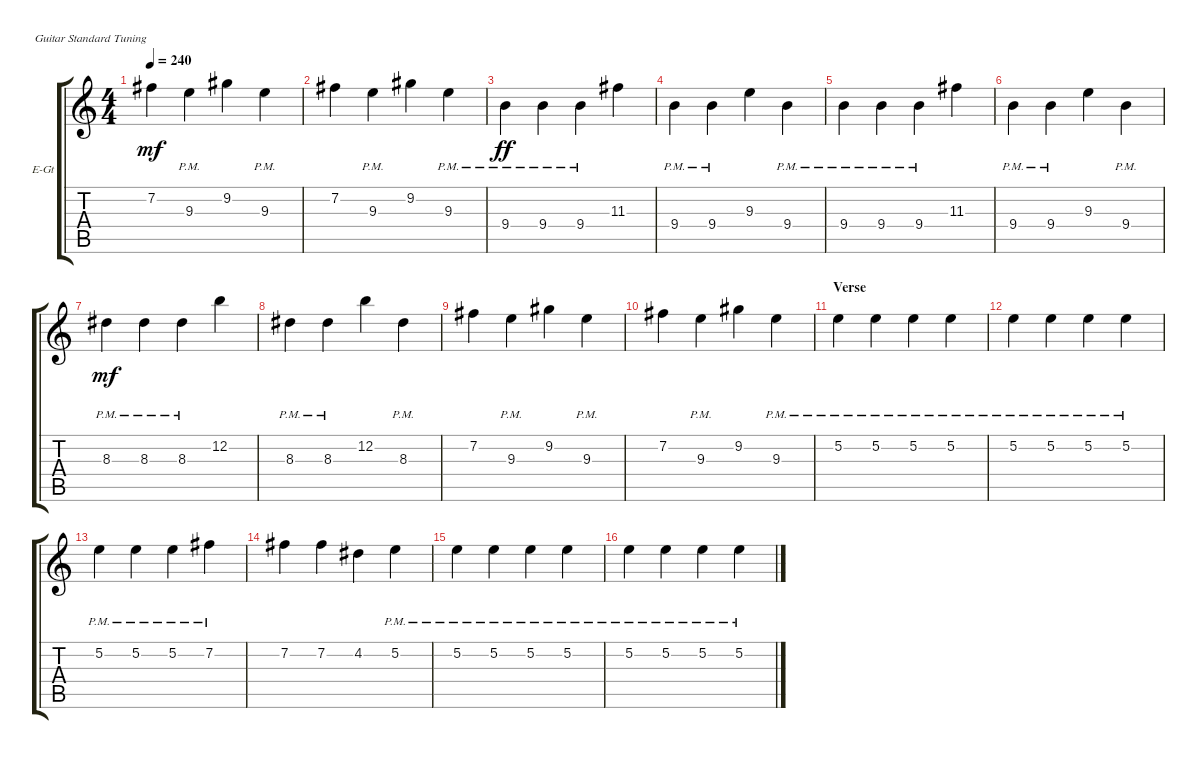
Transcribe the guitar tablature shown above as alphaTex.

\defaultSystemsLayout 4
\bracketExtendMode groupsimilarinstruments
\firstSystemTrackNameOrientation horizontal
\otherSystemsTrackNameOrientation horizontal
\track ("Lead Guitar" "E-Gt") {instrument overdrivenguitar}
\staff {score tabs}
\tuning (E4 B3 G3 D3 A2 E2)
\ts (4 4)
\tempo 240
\clef g2
\ks c
7.2.4{dy mf} 9.3{pm}.4 9.2.4 9.3{pm}.4 |
7.2.4 9.3{pm}.4 9.2.4 9.3{pm}.4 |
9.4{pm}.4{dy ff} 9.4{pm}.4 9.4{pm}.4 11.3.4 |
9.4{pm}.4 9.4{pm}.4 9.3.4 9.4{pm}.4 |
9.4{pm}.4 9.4{pm}.4 9.4{pm}.4 11.3.4 |
9.4{pm}.4 9.4{pm}.4 9.3.4 9.4{pm}.4 |
8.3{pm}.4{dy mf} 8.3{pm}.4 8.3{pm}.4 12.2.4 |
8.3{pm}.4 8.3{pm}.4 12.2.4 8.3{pm}.4 |
7.2.4 9.3{pm}.4 9.2.4 9.3{pm}.4 |
7.2.4 9.3{pm}.4 9.2.4 9.3{pm}.4 |
\section ("" "Verse")
5.2{pm}.4{lyrics (0 "") lyrics (1 "") lyrics (2 "") lyrics (3 "") lyrics (4 "")} 5.2{pm}.4{lyrics (0 "") lyrics (1 "") lyrics (2 "") lyrics (3 "") lyrics (4 "")} 5.2{pm}.4 5.2{pm}.4 |
5.2{pm}.4{lyrics (0 "") lyrics (1 "") lyrics (2 "") lyrics (3 "") lyrics (4 "")} 5.2{pm}.4{lyrics (0 "") lyrics (1 "") lyrics (2 "") lyrics (3 "") lyrics (4 "")} 5.2{pm}.4 5.2{pm}.4 |
5.2{pm}.4{lyrics (0 "") lyrics (1 "") lyrics (2 "") lyrics (3 "") lyrics (4 "")} 5.2{pm}.4{lyrics (0 "") lyrics (1 "") lyrics (2 "") lyrics (3 "") lyrics (4 "")} 5.2{pm}.4 7.2{pm}.4 |
7.2.4{lyrics (0 "") lyrics (1 "") lyrics (2 "") lyrics (3 "") lyrics (4 "")} 7.2.4{lyrics (0 "") lyrics (1 "") lyrics (2 "") lyrics (3 "") lyrics (4 "")} 4.2.4 5.2{pm}.4 |
5.2{pm}.4{lyrics (0 "") lyrics (1 "") lyrics (2 "") lyrics (3 "") lyrics (4 "")} 5.2{pm}.4{lyrics (0 "") lyrics (1 "") lyrics (2 "") lyrics (3 "") lyrics (4 "")} 5.2{pm}.4 5.2{pm}.4 |
5.2{pm}.4{lyrics (0 "") lyrics (1 "") lyrics (2 "") lyrics (3 "") lyrics (4 "")} 5.2{pm}.4{lyrics (0 "") lyrics (1 "") lyrics (2 "") lyrics (3 "") lyrics (4 "")} 5.2{pm}.4 5.2{pm}.4
